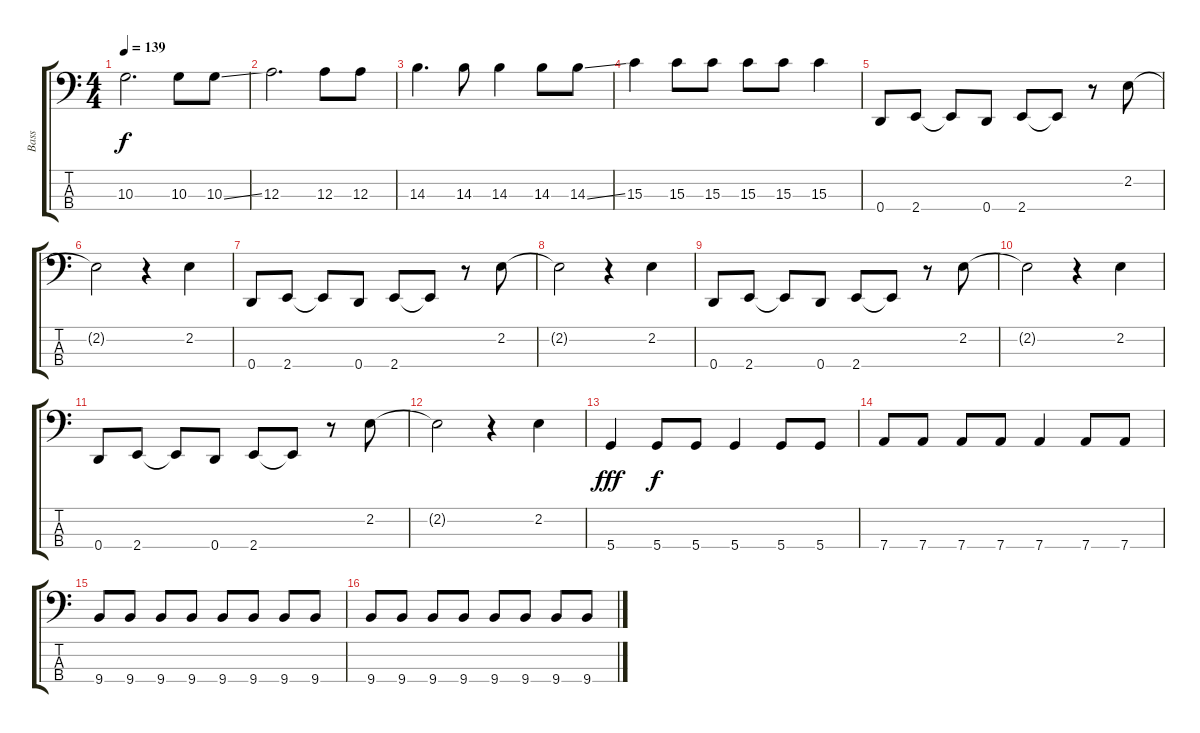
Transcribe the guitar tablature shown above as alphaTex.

\track ("Bass" "Bass") {instrument electricbasspick}
\staff {score tabs}
\tuning (G2 D2 A1 D1) {hide}
\ts (4 4)
\tempo 139
\clef f4
\ks c
10.3.2{d dy f} 10.3.8 10.3{ss}.8 |
12.3.2{d} 12.3.8 12.3.8 |
14.3.4{d} 14.3.8 14.3.4 14.3.8 14.3{ss}.8 |
15.3.4 15.3.8 15.3.8 15.3.8 15.3.8 15.3.4 |
0.4.8 2.4.8 2.4{t}.8 0.4.8 2.4.8 2.4{t}.8 r.8 2.2.8 |
2.2{t}.2 r.4 2.2.4 |
0.4.8 2.4.8 2.4{t}.8 0.4.8 2.4.8 2.4{t}.8 r.8 2.2.8 |
2.2{t}.2 r.4 2.2.4 |
0.4.8 2.4.8 2.4{t}.8 0.4.8 2.4.8 2.4{t}.8 r.8 2.2.8 |
2.2{t}.2 r.4 2.2.4 |
0.4.8 2.4.8 2.4{t}.8 0.4.8 2.4.8 2.4{t}.8 r.8 2.2.8 |
2.2{t}.2 r.4 2.2.4 |
5.4.4{dy fff} 5.4.8{dy f} 5.4.8 5.4.4 5.4.8 5.4.8 |
7.4.8 7.4.8 7.4.8 7.4.8 7.4.4 7.4.8 7.4.8 |
9.4.8 9.4.8 9.4.8 9.4.8 9.4.8 9.4.8 9.4.8 9.4.8 |
9.4.8 9.4.8 9.4.8 9.4.8 9.4.8 9.4.8 9.4.8 9.4.8
